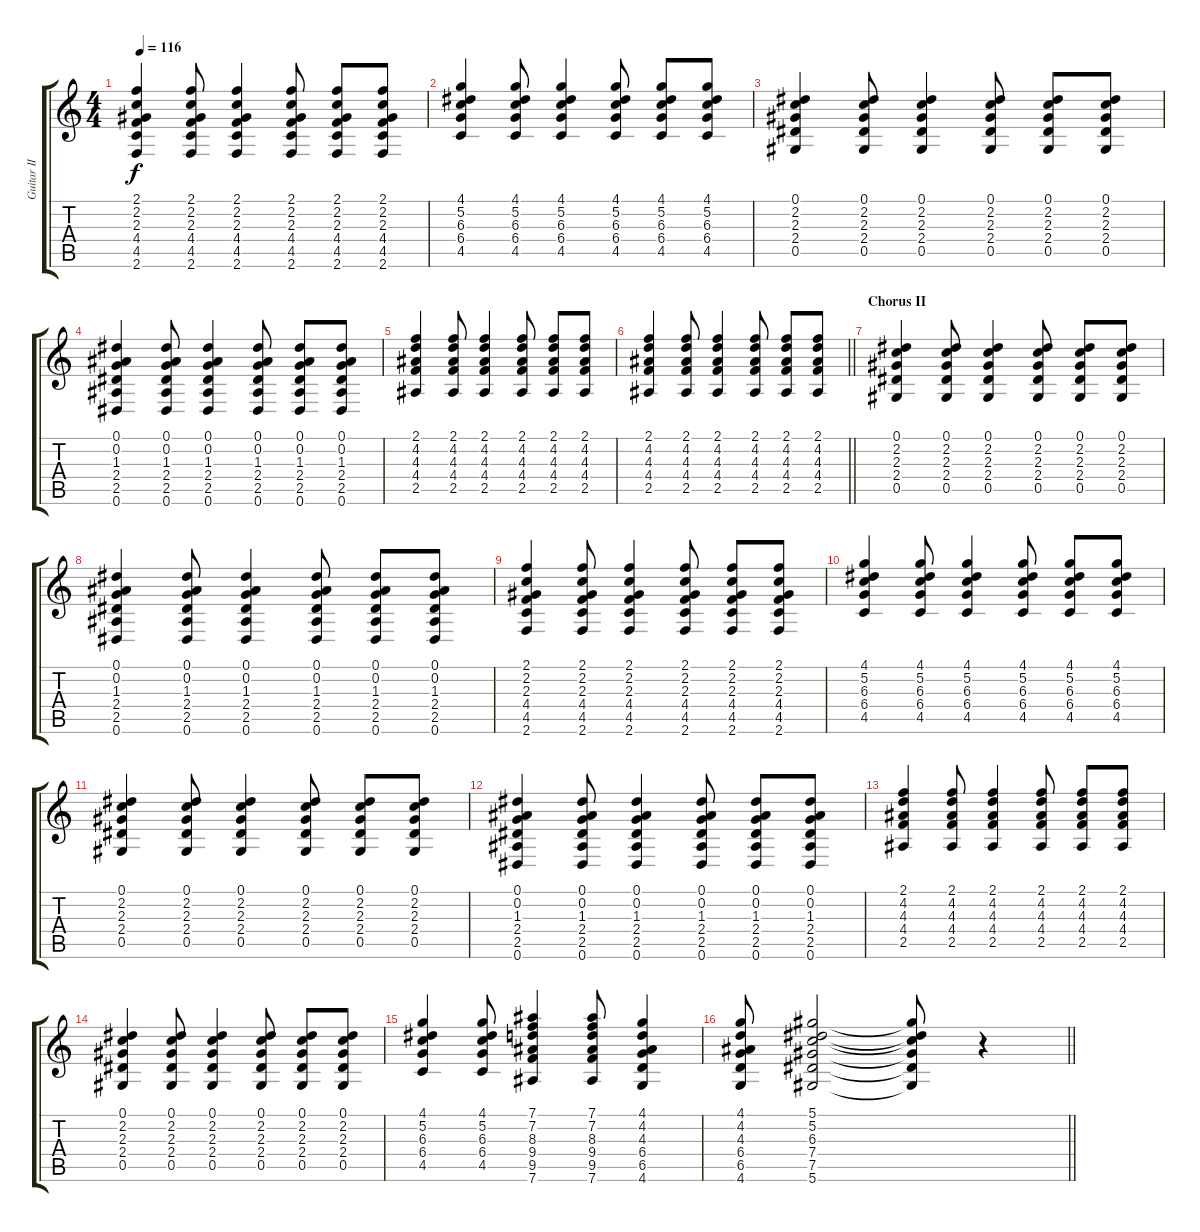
\track ("Guitar II" "Guitar II") {instrument electricguitarjazz}
\staff {score tabs}
\tuning (Eb4 Bb3 Gb3 Db3 Ab2 Eb2) {hide}
\ts (4 4)
\tempo 116
\clef g2
\ks c
(2.1 2.2 2.3 4.4 4.5 2.6).4{dy f} (2.1 2.2 2.3 4.4 4.5 2.6).8 (2.1 2.2 2.3 4.4 4.5 2.6).4 (2.1 2.2 2.3 4.4 4.5 2.6).8 (2.1 2.2 2.3 4.4 4.5 2.6).8 (2.1 2.2 2.3 4.4 4.5 2.6).8 |
(4.1 5.2 6.3 6.4 4.5).4 (4.1 5.2 6.3 6.4 4.5).8 (4.1 5.2 6.3 6.4 4.5).4 (4.1 5.2 6.3 6.4 4.5).8 (4.1 5.2 6.3 6.4 4.5).8 (4.1 5.2 6.3 6.4 4.5).8 |
(0.1 2.2 2.3 2.4 0.5).4 (0.1 2.2 2.3 2.4 0.5).8 (0.1 2.2 2.3 2.4 0.5).4 (0.1 2.2 2.3 2.4 0.5).8 (0.1 2.2 2.3 2.4 0.5).8 (0.1 2.2 2.3 2.4 0.5).8 |
(0.1 0.2 1.3 2.4 2.5 0.6).4 (0.1 0.2 1.3 2.4 2.5 0.6).8 (0.1 0.2 1.3 2.4 2.5 0.6).4 (0.1 0.2 1.3 2.4 2.5 0.6).8 (0.1 0.2 1.3 2.4 2.5 0.6).8 (0.1 0.2 1.3 2.4 2.5 0.6).8 |
(2.1 4.2 4.3 4.4 2.5).4 (2.1 4.2 4.3 4.4 2.5).8 (2.1 4.2 4.3 4.4 2.5).4 (2.1 4.2 4.3 4.4 2.5).8 (2.1 4.2 4.3 4.4 2.5).8 (2.1 4.2 4.3 4.4 2.5).8 |
\barLineRight lightlight
(2.1 4.2 4.3 4.4 2.5).4 (2.1 4.2 4.3 4.4 2.5).8 (2.1 4.2 4.3 4.4 2.5).4 (2.1 4.2 4.3 4.4 2.5).8 (2.1 4.2 4.3 4.4 2.5).8 (2.1 4.2 4.3 4.4 2.5).8 |
\section ("" "Chorus II")
(0.1 2.2 2.3 2.4 0.5).4 (0.1 2.2 2.3 2.4 0.5).8 (0.1 2.2 2.3 2.4 0.5).4 (0.1 2.2 2.3 2.4 0.5).8 (0.1 2.2 2.3 2.4 0.5).8 (0.1 2.2 2.3 2.4 0.5).8 |
(0.1 0.2 1.3 2.4 2.5 0.6).4 (0.1 0.2 1.3 2.4 2.5 0.6).8 (0.1 0.2 1.3 2.4 2.5 0.6).4 (0.1 0.2 1.3 2.4 2.5 0.6).8 (0.1 0.2 1.3 2.4 2.5 0.6).8 (0.1 0.2 1.3 2.4 2.5 0.6).8 |
(2.1 2.2 2.3 4.4 4.5 2.6).4 (2.1 2.2 2.3 4.4 4.5 2.6).8 (2.1 2.2 2.3 4.4 4.5 2.6).4 (2.1 2.2 2.3 4.4 4.5 2.6).8 (2.1 2.2 2.3 4.4 4.5 2.6).8 (2.1 2.2 2.3 4.4 4.5 2.6).8 |
(4.1 5.2 6.3 6.4 4.5).4 (4.1 5.2 6.3 6.4 4.5).8 (4.1 5.2 6.3 6.4 4.5).4 (4.1 5.2 6.3 6.4 4.5).8 (4.1 5.2 6.3 6.4 4.5).8 (4.1 5.2 6.3 6.4 4.5).8 |
(0.1 2.2 2.3 2.4 0.5).4 (0.1 2.2 2.3 2.4 0.5).8 (0.1 2.2 2.3 2.4 0.5).4 (0.1 2.2 2.3 2.4 0.5).8 (0.1 2.2 2.3 2.4 0.5).8 (0.1 2.2 2.3 2.4 0.5).8 |
(0.1 0.2 1.3 2.4 2.5 0.6).4 (0.1 0.2 1.3 2.4 2.5 0.6).8 (0.1 0.2 1.3 2.4 2.5 0.6).4 (0.1 0.2 1.3 2.4 2.5 0.6).8 (0.1 0.2 1.3 2.4 2.5 0.6).8 (0.1 0.2 1.3 2.4 2.5 0.6).8 |
(2.1 4.2 4.3 4.4 2.5).4 (2.1 4.2 4.3 4.4 2.5).8 (2.1 4.2 4.3 4.4 2.5).4 (2.1 4.2 4.3 4.4 2.5).8 (2.1 4.2 4.3 4.4 2.5).8 (2.1 4.2 4.3 4.4 2.5).8 |
(0.1 2.2 2.3 2.4 0.5).4 (0.1 2.2 2.3 2.4 0.5).8 (0.1 2.2 2.3 2.4 0.5).4 (0.1 2.2 2.3 2.4 0.5).8 (0.1 2.2 2.3 2.4 0.5).8 (0.1 2.2 2.3 2.4 0.5).8 |
(4.1 5.2 6.3 6.4 4.5).4 (4.1 5.2 6.3 6.4 4.5).8 (7.1 7.2 8.3 9.4 9.5 7.6).4 (7.1 7.2 8.3 9.4 9.5 7.6).8 (4.1 4.2 4.3 6.4 6.5 4.6).4 |
\barLineRight lightlight
(4.1 4.2 4.3 6.4 6.5 4.6).8 (5.1 5.2 6.3 7.4 7.5 5.6).2 (5.1{t} 5.2{t} 6.3{t} 7.4{t} 7.5{t} 5.6{t}).8 r.4
